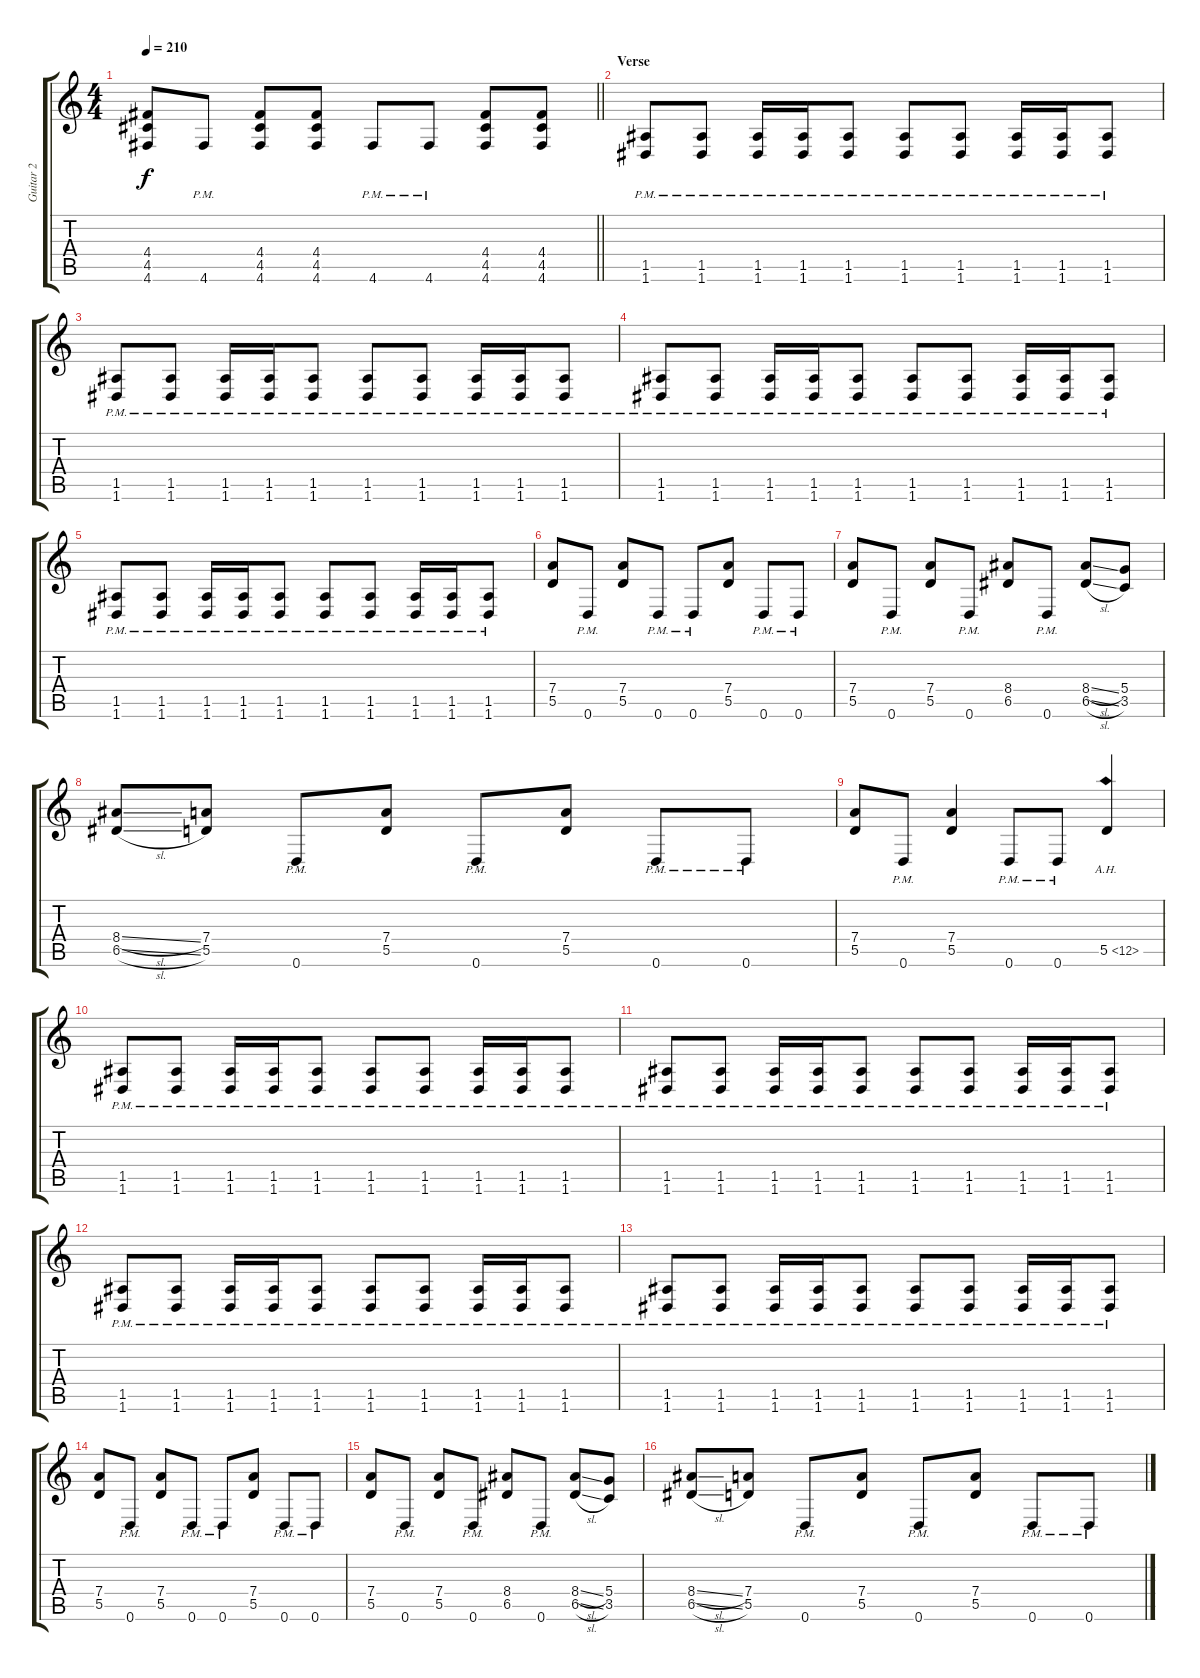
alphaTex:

\track ("Guitar 2" "Guitar 2") {instrument distortionguitar}
\staff {score tabs}
\tuning (E4 B3 G3 D3 A2 D2) {hide}
\ts (4 4)
\tempo 210
\clef g2
\barLineRight lightlight
\ks c
(4.4 4.5 4.6).8{dy f} 4.6{pm}.8 (4.4 4.5 4.6).8 (4.4 4.5 4.6).8 4.6{pm}.8 4.6{pm}.8 (4.4 4.5 4.6).8 (4.4 4.5 4.6).8 |
\section ("" "Verse")
(1.5{pm} 1.6{pm}).8 (1.5{pm} 1.6{pm}).8 (1.5{pm} 1.6{pm}).16 (1.5{pm} 1.6{pm}).16 (1.5{pm} 1.6{pm}).8 (1.5{pm} 1.6{pm}).8 (1.5{pm} 1.6{pm}).8 (1.5{pm} 1.6{pm}).16 (1.5{pm} 1.6{pm}).16 (1.5{pm} 1.6{pm}).8 |
(1.5{pm} 1.6{pm}).8 (1.5{pm} 1.6{pm}).8 (1.5{pm} 1.6{pm}).16 (1.5{pm} 1.6{pm}).16 (1.5{pm} 1.6{pm}).8 (1.5{pm} 1.6{pm}).8 (1.5{pm} 1.6{pm}).8 (1.5{pm} 1.6{pm}).16 (1.5{pm} 1.6{pm}).16 (1.5{pm} 1.6{pm}).8 |
(1.5{pm} 1.6{pm}).8 (1.5{pm} 1.6{pm}).8 (1.5{pm} 1.6{pm}).16 (1.5{pm} 1.6{pm}).16 (1.5{pm} 1.6{pm}).8 (1.5{pm} 1.6{pm}).8 (1.5{pm} 1.6{pm}).8 (1.5{pm} 1.6{pm}).16 (1.5{pm} 1.6{pm}).16 (1.5{pm} 1.6{pm}).8 |
(1.5{pm} 1.6{pm}).8 (1.5{pm} 1.6{pm}).8 (1.5{pm} 1.6{pm}).16 (1.5{pm} 1.6{pm}).16 (1.5{pm} 1.6{pm}).8 (1.5{pm} 1.6{pm}).8 (1.5{pm} 1.6{pm}).8 (1.5{pm} 1.6{pm}).16 (1.5{pm} 1.6{pm}).16 (1.5{pm} 1.6{pm}).8 |
(7.4 5.5).8 0.6{pm}.8 (7.4 5.5).8 0.6{pm}.8 0.6{pm}.8 (7.4 5.5).8 0.6{pm}.8 0.6{pm}.8 |
(7.4 5.5).8 0.6{pm}.8 (7.4 5.5).8 0.6{pm}.8 (8.4 6.5).8 0.6{pm}.8 (8.4{sl} 6.5{sl}).8 (5.4 3.5).8 |
(8.4{sl} 6.5{sl}).8 (7.4 5.5).8 0.6{pm}.8 (7.4 5.5).8 0.6{pm}.8 (7.4 5.5).8 0.6{pm}.8 0.6{pm}.8 |
(7.4 5.5).8 0.6{pm}.8 (7.4 5.5).4 0.6{pm}.8 0.6{pm}.8 5.5{ah 7}.4{instrument guitarharmonics} |
(1.5{pm} 1.6{pm}).8{instrument distortionguitar} (1.5{pm} 1.6{pm}).8 (1.5{pm} 1.6{pm}).16 (1.5{pm} 1.6{pm}).16 (1.5{pm} 1.6{pm}).8 (1.5{pm} 1.6{pm}).8 (1.5{pm} 1.6{pm}).8 (1.5{pm} 1.6{pm}).16 (1.5{pm} 1.6{pm}).16 (1.5{pm} 1.6{pm}).8 |
(1.5{pm} 1.6{pm}).8 (1.5{pm} 1.6{pm}).8 (1.5{pm} 1.6{pm}).16 (1.5{pm} 1.6{pm}).16 (1.5{pm} 1.6{pm}).8 (1.5{pm} 1.6{pm}).8 (1.5{pm} 1.6{pm}).8 (1.5{pm} 1.6{pm}).16 (1.5{pm} 1.6{pm}).16 (1.5{pm} 1.6{pm}).8 |
(1.5{pm} 1.6{pm}).8 (1.5{pm} 1.6{pm}).8 (1.5{pm} 1.6{pm}).16 (1.5{pm} 1.6{pm}).16 (1.5{pm} 1.6{pm}).8 (1.5{pm} 1.6{pm}).8 (1.5{pm} 1.6{pm}).8 (1.5{pm} 1.6{pm}).16 (1.5{pm} 1.6{pm}).16 (1.5{pm} 1.6{pm}).8 |
(1.5{pm} 1.6{pm}).8 (1.5{pm} 1.6{pm}).8 (1.5{pm} 1.6{pm}).16 (1.5{pm} 1.6{pm}).16 (1.5{pm} 1.6{pm}).8 (1.5{pm} 1.6{pm}).8 (1.5{pm} 1.6{pm}).8 (1.5{pm} 1.6{pm}).16 (1.5{pm} 1.6{pm}).16 (1.5{pm} 1.6{pm}).8 |
(7.4 5.5).8 0.6{pm}.8 (7.4 5.5).8 0.6{pm}.8 0.6{pm}.8 (7.4 5.5).8 0.6{pm}.8 0.6{pm}.8 |
(7.4 5.5).8 0.6{pm}.8{balance 16} (7.4 5.5).8 0.6{pm}.8 (8.4 6.5).8 0.6{pm}.8 (8.4{sl} 6.5{sl}).8 (5.4 3.5).8 |
(8.4{sl} 6.5{sl}).8{balance 8} (7.4 5.5).8 0.6{pm}.8 (7.4 5.5).8 0.6{pm}.8 (7.4 5.5).8 0.6{pm}.8 0.6{pm}.8
